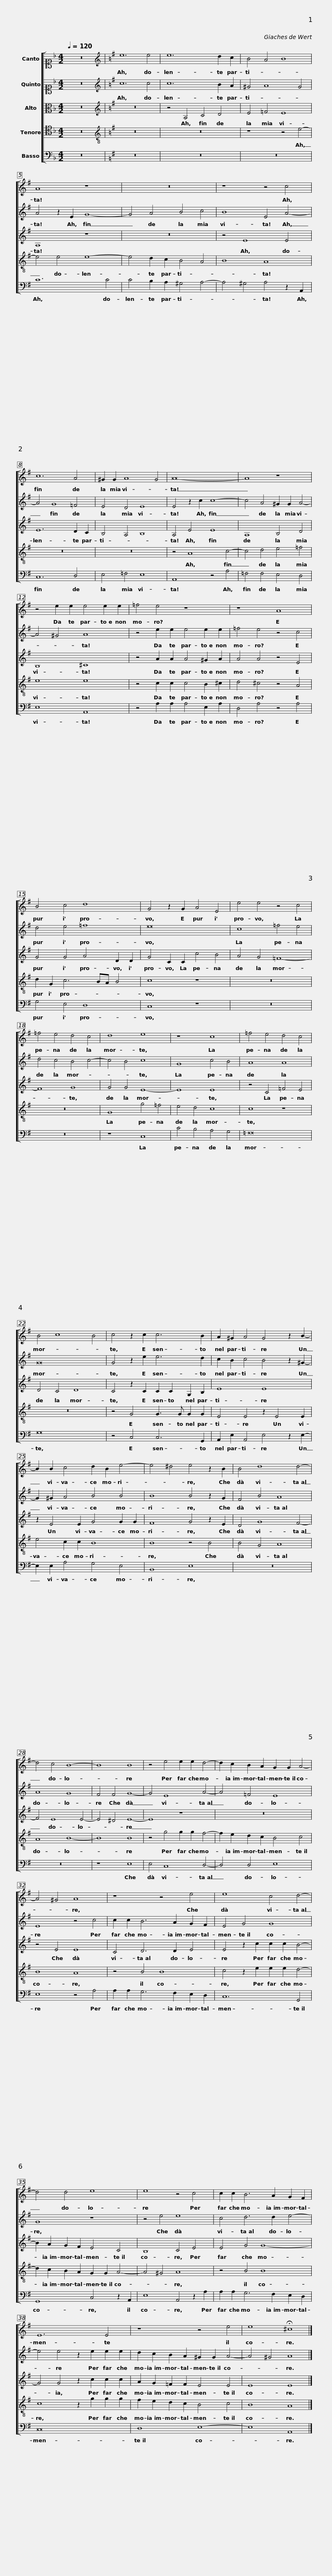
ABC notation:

X:1
%%score [ 1 2 3 4 5 ]
L:1/8
Q:1/4=120
M:4/2
I:linebreak $
K:F
V:1 alto1
V:2 alto1
V:3 alto
V:4 tenor
V:5 bass
V:1
 z16 |[K:G][K:treble] e12 e4 | e12 d2 c2 | B4 A4 B8 | A8 z8 |$ %5
 z16 | z8 z4 c4 | c12 A4 | ^G2 G2 A8 G4 |$ A16- | %10
 A8 z8 | z4 e2 e2 e4 e2 e2 | =f4 e4 z8 |$ z8 A8 | B4 c4 d8 | %15
 G4 z2 G2 A4 E4 | e4 e4 z4 c4 |$ =f4 e4 d4 c4 | d8 e8 | z8 c8 | %20
 =f4 e4 d4 c4 | B4 c8 B4 |$ c4 z2 c2 c6 B2 | A2 ^G2 A4 G4 z2 B2- | B2 B2 c4 d2 B2 e4- | %25
 e4 ^d4 e4 z2 B2 |$ B4 d8 d4- | d4 c4 B8- | B8 B8 | z4 e4 e2 e2 d4- | %30
 d2 c2 B2 A2 G2 G2 A4- |$ A4 ^G4 A8 | z8 z4 e4 | e8 c4 d4- | d4 d4 e8 | %35
 e8 z4 c4 |$ c2 c2 B6 A2 G2 F2 | E12 E4 | z8 z4 e4 | e8 !fermata!^c8 |] %40
V:2
 z16 |[K:G][K:treble] c12 c4 | c12 B2 A2 | ^G4 A8 G4 | A4 z2 E2 G8- |$ %5
 G4 A4 B4 c4 | B8 E4 A4- | A4 G8 =F4 | E4 D4 E8 |$ E4 z2 c2 c8- | %10
 c4 A4 ^G2 G2 A4- | A4 ^G4 A8 | z4 e2 e2 e4 e2 e2 |$ =f4 e4 z4 c4 | d4 e4 =f8 | %15
 e16 | c8 =f4 e4 |$ d4 c4 B4 c4- | c4 B4 c8 | G8 c4 B4 | %20
 A8 A8 | G16 |$ G4 z2 e2 e6 d2 | c2 B2 c4 B4 z2 ^G2- | G2 ^G2 A4 B4 B4 | %25
 B8 B4 z2 G2 |$ F4 B4 A8 | A8 G8 | F4 F4 G8- | G4 E8 A4- | %30
 A4 =F4 E8 |$ E8 z4 c4 | c2 c2 B6 A2 G2 F2 | E4 G4 G8 | G8 z8 | %35
 z4 e4 e8 |$ c4 d6 d2 e4- | e4 e4 z2 e2 e2 e2 | d2 c2 B2 A2 ^G2 G2 A4- | A4 ^G4 A8 |] %40
V:3
 z16 |[K:G][K:treble] z16 | z4 A,4 C4 D4 | E4 =F4 E8 | A,8 z8 |$ %5
 z16 | z4 E8 E4 | E12 D2 C2 | B,4 A,4 B,8 |$ A,4 E4 E8 | %10
 A,8 B,4 D4 | B,8 ^C8 | z4 A2 A2 A4 ^G2 A2 |$ A4 A4 z4 E4 | G4 G4 A4 D2 D2 | %15
 G4 C2 C2 c4 B4 | A4 G4 =F8- |$ F8 G8 | G4 G4 E8- | E8 E8 | %20
 z4 C4 =F4 E4 | D4 C4 D8 |$ C4 z2 C2 C2 C2 G,2 B,2 | E8 E8 | z2 E4 E2 G4 G2 G2 | %25
 F8 G4 z2 E2 |$ D4 G8 F4- | F4 E8 E4- | E4 ^D4 E8- | E8 z8 | %30
 z16 |$ z4 E4 E8 | C4 D6 D2 E4 | E4 z2 c2 c2 c2 B4- | B2 A2 G2 F2 E4 C4 | %35
 B,8 C4 E4 |$ E4 G4 G8- | G4 G4 z2 c2 c2 c2 | A2 G2 =F2 F2 E4 E4 | E8 E8 |] %40
V:4
 z16 |[K:G][K:treble-8] z16 | z16 | z8 z4 e4- | e4 e4 e8- |$ %5
 e4 d2 c2 B4 A4 | B8 A8 | z16 | z16 |$ z4 A8 c4- | %10
 c4 d4 e4 =f4 | e8 e8 | z4 c2 c2 c4 B2 ^c2 |$ d4 ^c4 z4 A4 | d2 G2 c6 BA B4 | %15
 c8 z8 | z16 |$ z16 | G8 g4 =f4 | e4 d4 c8 | %20
 c8 z8 | z16 |$ z4 G4 G3 G G2 G2 | E4 E4 z2 E4 E2 | e4 c2 c2 B8 | %25
 B8 z4 B4 |$ B4 G4 A8 | A8 B8- | B8 B8 | z4 g4 g2 g2 f4- | %30
 f2 e2 d2 c2 B4 c4 |$ B8 A8 | z4 B4 B8 | c4 z2 e2 e2 e2 d4- | d2 c2 B2 A2 G2 G2 A4- | %35
 A4 ^G4 A8 |$ z4 B4 B8 | c8 z2 g2 g2 g2 | f2 e2 d2 c2 B4 c4 | B8 A8 |] %40
V:5
 z16 |[K:G] z16 | z16 | z16 | C12 C4 |$ %5
 C4 B,2 A,2 ^G,4 A,4- | A,4 ^G,4 A,4 z2 A,,2 | C,12 D,4 | E,4 =F,4 E,8 |$ A,,8 z4 A,4 | %10
 =F,4 F,4 E,4 D,4 | E,8 A,,8 | z4 A,2 A,2 A,4 E,2 A,2 |$ D,4 A,4 z4 A,4 | G,4 E,4 D,8 | %15
 C,8 z8 | z16 |$ z16 | z8 C,8 | C4 B,4 A,4 G,4 | %20
 =F,16 | G,16 |$ z4 C,4 C,6 G,,2 | A,,2 E,2 A,,4 E,4 z2 E,2- | E,2 E,2 A,4 G,4 E,4 | %25
 B,,8 E,8 |$ z16 | z16 | z8 E,8 | E,4 C,8 D,4- | %30
 D,4 D,4 E,8 |$ E,8 z4 A,4 | A,2 A,2 G,6 F,2 E,2 D,2 | C,12 G,,4 | G,,8 C,4 z2 A,,2 | %35
 E,8 A,,4 z2 A,2 |$ A,2 A,2 G,6 F,2 E,2 D,2 | C,16 | D,8 E,8- | E,8 A,,8 |] %40
